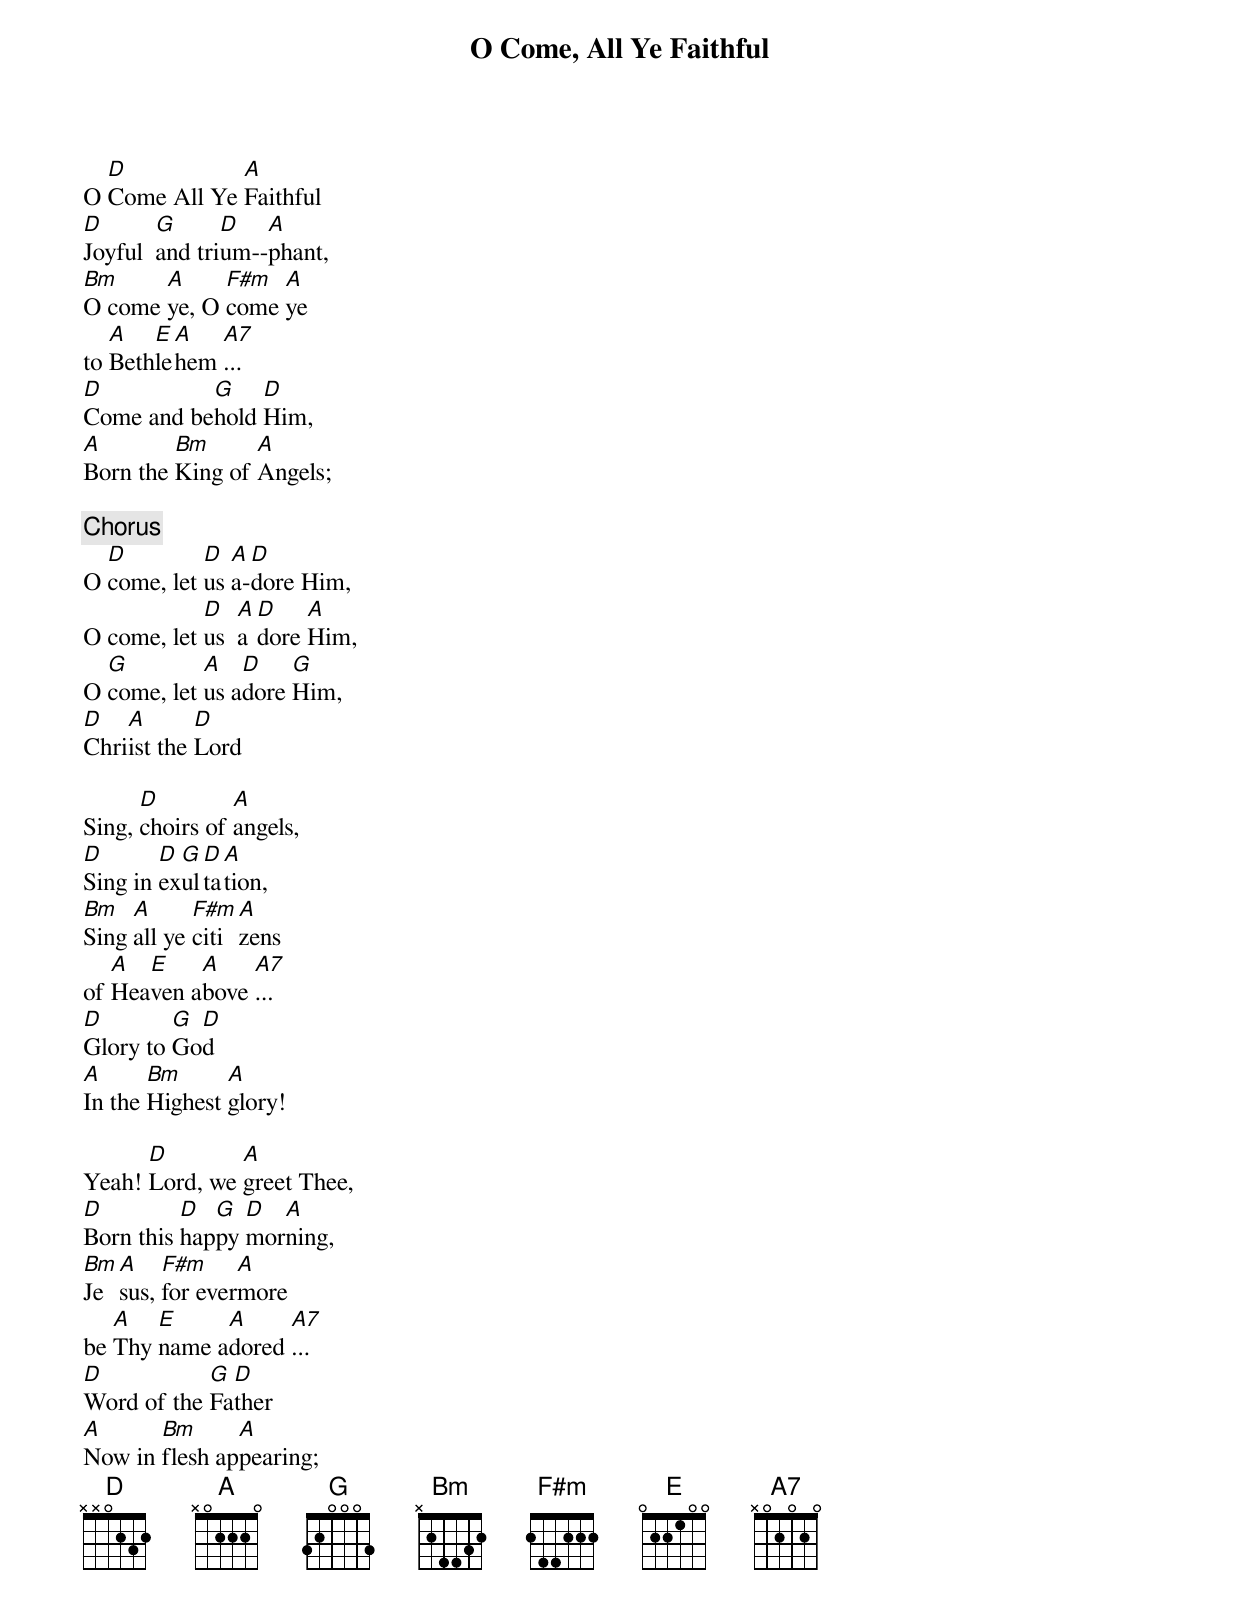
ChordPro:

{Title: O Come, All Ye Faithful}

{Verse 1}
O [D]Come All Ye [A]Faithful
[D]Joyful  [G]and tri[D]um--[A]phant,
[Bm]O come [A]ye, O [F#m]come [A]ye
to [A]Beth[E]le[A]hem [A7]...
[D]Come and be[G]hold [D]Him,
[A]Born the [Bm]King of [A]Angels;

{Chorus}
O [D]come, let [D]us [A]a-[D]dore Him,
O come, let [D]us  [A]a[D]dore [A]Him,
O [G]come, let [A]us a[D]dore [G]Him,
[D]Chri[A]ist the [D]Lord

{Verse 2}
Sing, [D]choirs of [A]angels,
[D]Sing in [D]ex[G]ul[D]ta[A]tion,
[Bm]Sing [A]all ye [F#m]citi[A]zens
of [A]Hea[E]ven a[A]bove [A7]...
[D]Glory to [G]Go[D]d
[A]In the [Bm]Highest [A]glory!

{Verse 3}
Yeah! [D]Lord, we [A]greet Thee,
[D]Born this [D]hap[G]py [D]mor[A]ning,
[Bm]Je[A]sus, [F#m]for ever[A]more
be [A]Thy [E]name a[A]dored [A7]...
[D]Word of the [G]Fa[D]ther
[A]Now in [Bm]flesh ap[A]pearing;
